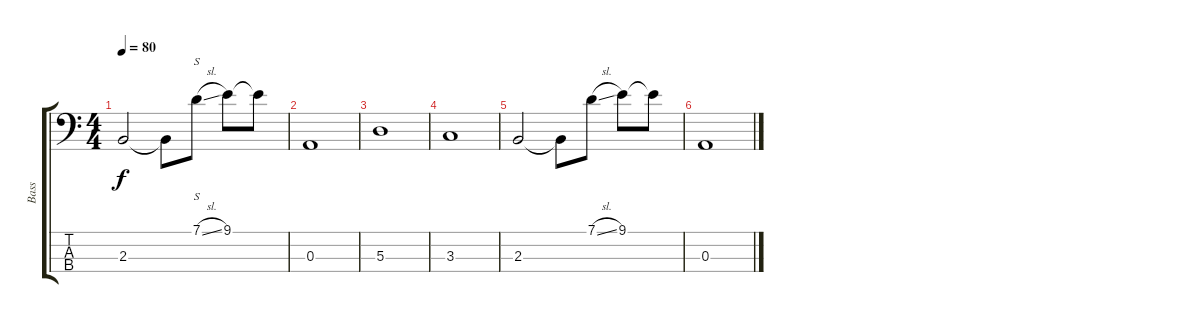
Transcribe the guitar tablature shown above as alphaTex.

\track ("Bass" "Bass") {instrument electricbassfinger}
\staff {score tabs}
\tuning (G2 D2 A1 E1) {hide}
\ts (4 4)
\tempo 80
\clef f4
\ks c
2.3.2{dy f} 2.3{t}.8 7.1{sl}.8{s} 9.1.8 9.1{t}.8 |
0.3.1 |
5.3.1 |
3.3.1 |
2.3.2 2.3{t}.8 7.1{sl}.8 9.1.8 9.1{t}.8 |
0.3.1
